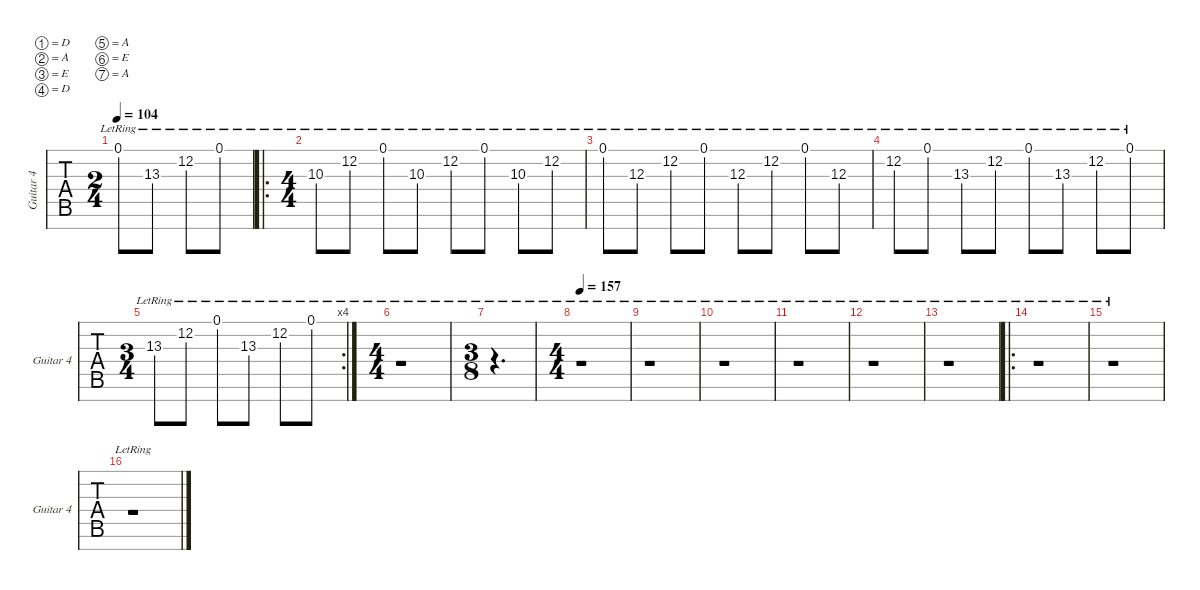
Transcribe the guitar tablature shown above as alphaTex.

\defaultSystemsLayout 4
\hideDynamics
\bracketExtendMode nobrackets
\singleTrackTrackNamePolicy allsystems
\multiTrackTrackNamePolicy allsystems
\firstSystemTrackNameMode fullname
\otherSystemsTrackNameMode fullname
\otherSystemsTrackNameOrientation horizontal
\track ("Guitar 4" "Guitar 4") {instrument overdrivenguitar}
\staff {tabs}
\tuning (D4 A3 E3 D3 A2 E2 A1)
\ts (2 4)
\tempo 104
\clef g2
\ks c
0.1{lr}.8{dy mf} 13.3{lr}.8 12.2{lr}.8 0.1{lr}.8 |
\ro
\ts (4 4)
10.3{lr}.8 12.2{lr}.8 0.1{lr}.8 10.3{lr}.8 12.2{lr}.8 0.1{lr}.8 10.3{lr}.8 12.2{lr}.8 |
0.1{lr}.8 12.3{lr}.8 12.2{lr}.8 0.1{lr}.8 12.3{lr}.8 12.2{lr}.8 0.1{lr}.8 12.3{lr}.8 |
12.2{lr}.8 0.1{lr}.8 13.3{lr}.8 12.2{lr}.8 0.1{lr}.8 13.3{lr}.8 12.2{lr}.8 0.1{lr}.8 |
\rc 4
\ts (3 4)
13.3{lr}.8 12.2{lr}.8 0.1{lr}.8 13.3{lr}.8 12.2{lr}.8 0.1{lr}.8 |
\ts (4 4)
r.1 |
\ts (3 8)
r.4{d} |
\ts (4 4)
\tempo 157
r.1 |
r.1 |
r.1 |
r.1 |
r.1 |
r.1 |
\ro
r.1 |
r.1 |
r.1
